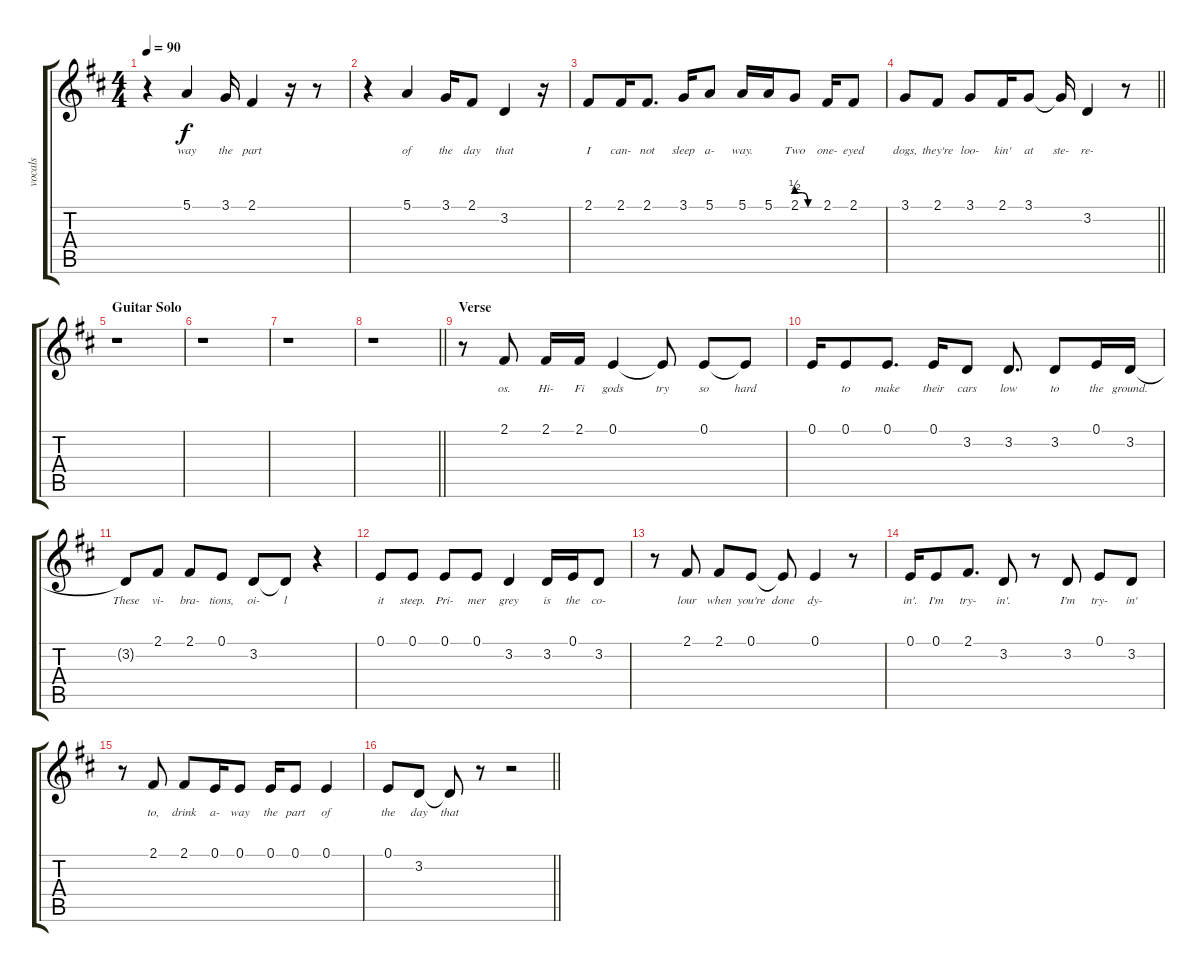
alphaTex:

\track ("vocals" "vocals") {instrument oboe}
\staff {score tabs}
\tuning (E4 B3 G3 D3 A2 E2) {hide}
\ts (4 4)
\tempo 90
\clef g2
\ks d
r.4{dy f} 5.1.4{lyrics (0 "way") lyrics (1 "") lyrics (2 "") lyrics (3 "") lyrics (4 "")} 3.1.16{lyrics (0 "the") lyrics (1 "") lyrics (2 "") lyrics (3 "") lyrics (4 "")} 2.1.4{lyrics (0 "part") lyrics (1 "") lyrics (2 "") lyrics (3 "") lyrics (4 "")} r.16 r.8 |
r.4 5.1.4{lyrics (0 "of") lyrics (1 "") lyrics (2 "") lyrics (3 "") lyrics (4 "")} 3.1.16{lyrics (0 "the") lyrics (1 "") lyrics (2 "") lyrics (3 "") lyrics (4 "")} 2.1.8{lyrics (0 "day") lyrics (1 "") lyrics (2 "") lyrics (3 "") lyrics (4 "")} 3.2.4{lyrics (0 "that") lyrics (1 "") lyrics (2 "") lyrics (3 "") lyrics (4 "")} r.16 |
2.1.8{lyrics (0 "I") lyrics (1 "") lyrics (2 "") lyrics (3 "") lyrics (4 "")} 2.1.16{lyrics (0 "can-") lyrics (1 "") lyrics (2 "") lyrics (3 "") lyrics (4 "")} 2.1.8{d lyrics (0 "not") lyrics (1 "") lyrics (2 "") lyrics (3 "") lyrics (4 "")} 3.1.16{lyrics (0 "sleep") lyrics (1 "") lyrics (2 "") lyrics (3 "") lyrics (4 "")} 5.1.8{lyrics (0 "a-") lyrics (1 "") lyrics (2 "") lyrics (3 "") lyrics (4 "")} 5.1.16{lyrics (0 "way.") lyrics (1 "") lyrics (2 "") lyrics (3 "") lyrics (4 "")} 5.1.16{lyrics (0 "") lyrics (1 "") lyrics (2 "") lyrics (3 "") lyrics (4 "")} 2.1{be (custom 0 2 15 2 30 0 60 0)}.8{lyrics (0 "Two") lyrics (1 "") lyrics (2 "") lyrics (3 "") lyrics (4 "")} 2.1.16{lyrics (0 "one-") lyrics (1 "") lyrics (2 "") lyrics (3 "") lyrics (4 "")} 2.1.8{lyrics (0 "eyed") lyrics (1 "") lyrics (2 "") lyrics (3 "") lyrics (4 "")} |
\barLineRight lightlight
3.1.8{lyrics (0 "dogs,") lyrics (1 "") lyrics (2 "") lyrics (3 "") lyrics (4 "")} 2.1.8{lyrics (0 "they're") lyrics (1 "") lyrics (2 "") lyrics (3 "") lyrics (4 "")} 3.1.8{lyrics (0 "loo-") lyrics (1 "") lyrics (2 "") lyrics (3 "") lyrics (4 "")} 2.1.16{lyrics (0 "kin'") lyrics (1 "") lyrics (2 "") lyrics (3 "") lyrics (4 "")} 3.1.8{lyrics (0 "at") lyrics (1 "") lyrics (2 "") lyrics (3 "") lyrics (4 "")} 3.1{t}.16{lyrics (0 "ste-") lyrics (1 "") lyrics (2 "") lyrics (3 "") lyrics (4 "")} 3.2.4{lyrics (0 "re-") lyrics (1 "") lyrics (2 "") lyrics (3 "") lyrics (4 "")} r.8 |
\section ("" "Guitar Solo")
r.1 |
r.1 |
r.1 |
\barLineRight lightlight
r.1 |
\section ("" "Verse")
r.8 2.1.8{lyrics (0 "os.") lyrics (1 "") lyrics (2 "") lyrics (3 "") lyrics (4 "")} 2.1.16{lyrics (0 "Hi-") lyrics (1 "") lyrics (2 "") lyrics (3 "") lyrics (4 "")} 2.1.16{lyrics (0 "Fi") lyrics (1 "") lyrics (2 "") lyrics (3 "") lyrics (4 "")} 0.1.4{lyrics (0 "gods") lyrics (1 "") lyrics (2 "") lyrics (3 "") lyrics (4 "")} 0.1{t}.8{lyrics (0 "try") lyrics (1 "") lyrics (2 "") lyrics (3 "") lyrics (4 "")} 0.1.8{lyrics (0 "so") lyrics (1 "") lyrics (2 "") lyrics (3 "") lyrics (4 "")} 0.1{t}.8{lyrics (0 "hard") lyrics (1 "") lyrics (2 "") lyrics (3 "") lyrics (4 "")} |
0.1.16{lyrics (0 "") lyrics (1 "") lyrics (2 "") lyrics (3 "") lyrics (4 "")} 0.1.8{lyrics (0 "to") lyrics (1 "") lyrics (2 "") lyrics (3 "") lyrics (4 "")} 0.1.8{d lyrics (0 "make") lyrics (1 "") lyrics (2 "") lyrics (3 "") lyrics (4 "")} 0.1.16{lyrics (0 "their") lyrics (1 "") lyrics (2 "") lyrics (3 "") lyrics (4 "")} 3.2.8{lyrics (0 "cars") lyrics (1 "") lyrics (2 "") lyrics (3 "") lyrics (4 "")} 3.2.8{d lyrics (0 "low") lyrics (1 "") lyrics (2 "") lyrics (3 "") lyrics (4 "")} 3.2.8{lyrics (0 "to") lyrics (1 "") lyrics (2 "") lyrics (3 "") lyrics (4 "")} 0.1.16{lyrics (0 "the") lyrics (1 "") lyrics (2 "") lyrics (3 "") lyrics (4 "")} 3.2.16{lyrics (0 "ground.") lyrics (1 "") lyrics (2 "") lyrics (3 "") lyrics (4 "")} |
3.2{t}.8{lyrics (0 "These") lyrics (1 "") lyrics (2 "") lyrics (3 "") lyrics (4 "")} 2.1.8{lyrics (0 "vi-") lyrics (1 "") lyrics (2 "") lyrics (3 "") lyrics (4 "")} 2.1.8{lyrics (0 "bra-") lyrics (1 "") lyrics (2 "") lyrics (3 "") lyrics (4 "")} 0.1.8{lyrics (0 "tions,") lyrics (1 "") lyrics (2 "") lyrics (3 "") lyrics (4 "")} 3.2.8{lyrics (0 "oi-") lyrics (1 "") lyrics (2 "") lyrics (3 "") lyrics (4 "")} 3.2{t}.8{lyrics (0 "l") lyrics (1 "") lyrics (2 "") lyrics (3 "") lyrics (4 "")} r.4 |
0.1.8{lyrics (0 "it") lyrics (1 "") lyrics (2 "") lyrics (3 "") lyrics (4 "")} 0.1.8{lyrics (0 "steep.") lyrics (1 "") lyrics (2 "") lyrics (3 "") lyrics (4 "")} 0.1.8{lyrics (0 "Pri-") lyrics (1 "") lyrics (2 "") lyrics (3 "") lyrics (4 "")} 0.1.8{lyrics (0 "mer") lyrics (1 "") lyrics (2 "") lyrics (3 "") lyrics (4 "")} 3.2.4{lyrics (0 "grey") lyrics (1 "") lyrics (2 "") lyrics (3 "") lyrics (4 "")} 3.2.16{lyrics (0 "is") lyrics (1 "") lyrics (2 "") lyrics (3 "") lyrics (4 "")} 0.1.16{lyrics (0 "the") lyrics (1 "") lyrics (2 "") lyrics (3 "") lyrics (4 "")} 3.2.8{lyrics (0 "co-") lyrics (1 "") lyrics (2 "") lyrics (3 "") lyrics (4 "")} |
r.8 2.1.8{lyrics (0 "lour") lyrics (1 "") lyrics (2 "") lyrics (3 "") lyrics (4 "")} 2.1.8{lyrics (0 "when") lyrics (1 "") lyrics (2 "") lyrics (3 "") lyrics (4 "")} 0.1.8{lyrics (0 "you're") lyrics (1 "") lyrics (2 "") lyrics (3 "") lyrics (4 "")} 0.1{t}.8{lyrics (0 "done") lyrics (1 "") lyrics (2 "") lyrics (3 "") lyrics (4 "")} 0.1.4{lyrics (0 "dy-") lyrics (1 "") lyrics (2 "") lyrics (3 "") lyrics (4 "")} r.8 |
0.1.16{lyrics (0 "in'.") lyrics (1 "") lyrics (2 "") lyrics (3 "") lyrics (4 "")} 0.1.8{lyrics (0 "I'm") lyrics (1 "") lyrics (2 "") lyrics (3 "") lyrics (4 "")} 2.1.8{d lyrics (0 "try-") lyrics (1 "") lyrics (2 "") lyrics (3 "") lyrics (4 "")} 3.2.8{lyrics (0 "in'.") lyrics (1 "") lyrics (2 "") lyrics (3 "") lyrics (4 "")} r.8 3.2.8{lyrics (0 "I'm") lyrics (1 "") lyrics (2 "") lyrics (3 "") lyrics (4 "")} 0.1.8{lyrics (0 "try-") lyrics (1 "") lyrics (2 "") lyrics (3 "") lyrics (4 "")} 3.2.8{lyrics (0 "in'") lyrics (1 "") lyrics (2 "") lyrics (3 "") lyrics (4 "")} |
r.8 2.1.8{lyrics (0 "to,") lyrics (1 "") lyrics (2 "") lyrics (3 "") lyrics (4 "")} 2.1.8{lyrics (0 "drink") lyrics (1 "") lyrics (2 "") lyrics (3 "") lyrics (4 "")} 0.1.16{lyrics (0 "a-") lyrics (1 "") lyrics (2 "") lyrics (3 "") lyrics (4 "")} 0.1.8{lyrics (0 "way") lyrics (1 "") lyrics (2 "") lyrics (3 "") lyrics (4 "")} 0.1.16{lyrics (0 "the") lyrics (1 "") lyrics (2 "") lyrics (3 "") lyrics (4 "")} 0.1.8{lyrics (0 "part") lyrics (1 "") lyrics (2 "") lyrics (3 "") lyrics (4 "")} 0.1.4{lyrics (0 "of") lyrics (1 "") lyrics (2 "") lyrics (3 "") lyrics (4 "")} |
\barLineRight lightlight
0.1.8{lyrics (0 "the") lyrics (1 "") lyrics (2 "") lyrics (3 "") lyrics (4 "")} 3.2.8{lyrics (0 "day") lyrics (1 "") lyrics (2 "") lyrics (3 "") lyrics (4 "")} 3.2{t}.8{lyrics (0 "that") lyrics (1 "") lyrics (2 "") lyrics (3 "") lyrics (4 "")} r.8 r.2
